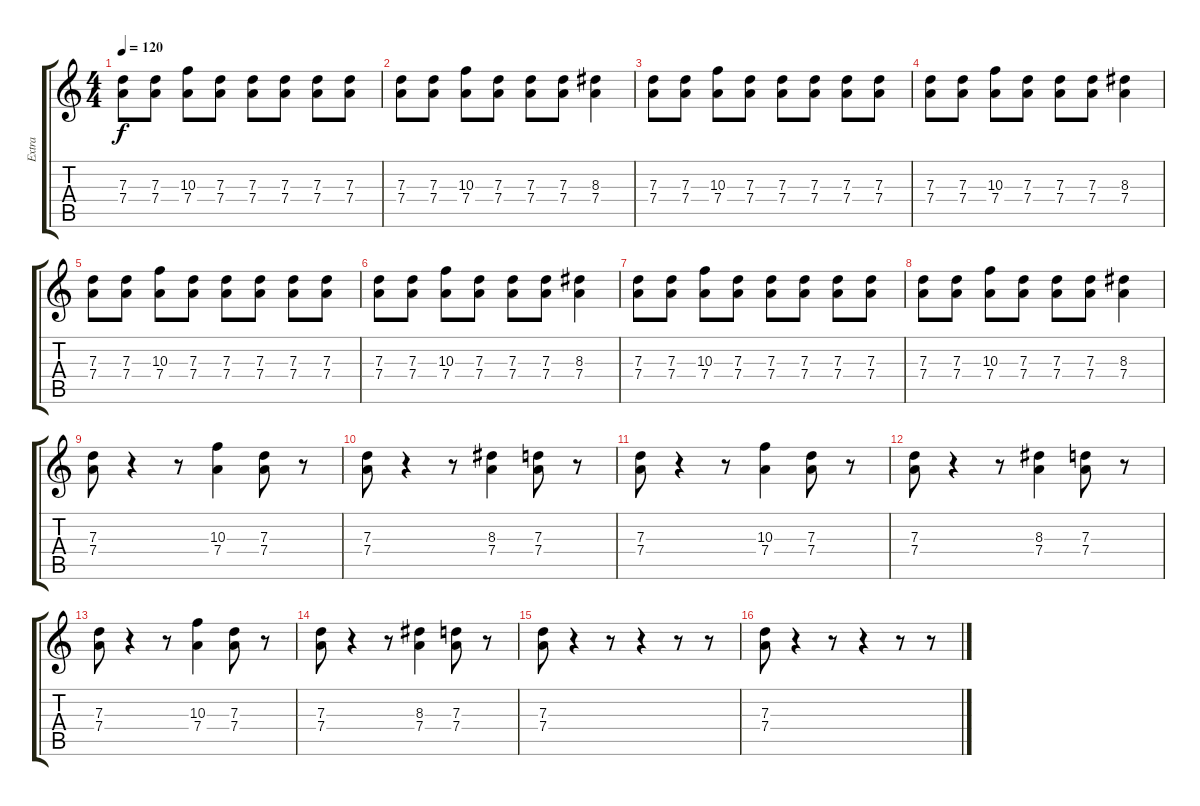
\track ("Extra" "Extra") {instrument distortionguitar}
\staff {score tabs}
\tuning (E4 B3 G3 D3 A2 E2) {hide}
\ts (4 4)
\tempo 120
\clef g2
\ks c
(7.3 7.4).8{dy f instrument distortionguitar} (7.3 7.4).8 (10.3 7.4).8 (7.3 7.4).8 (7.3 7.4).8 (7.3 7.4).8 (7.3 7.4).8 (7.3 7.4).8 |
(7.3 7.4).8 (7.3 7.4).8 (10.3 7.4).8 (7.3 7.4).8 (7.3 7.4).8 (7.3 7.4).8 (8.3 7.4).4 |
(7.3 7.4).8 (7.3 7.4).8 (10.3 7.4).8 (7.3 7.4).8 (7.3 7.4).8 (7.3 7.4).8 (7.3 7.4).8 (7.3 7.4).8 |
(7.3 7.4).8 (7.3 7.4).8 (10.3 7.4).8 (7.3 7.4).8 (7.3 7.4).8 (7.3 7.4).8 (8.3 7.4).4 |
(7.3 7.4).8 (7.3 7.4).8 (10.3 7.4).8 (7.3 7.4).8 (7.3 7.4).8 (7.3 7.4).8 (7.3 7.4).8 (7.3 7.4).8 |
(7.3 7.4).8 (7.3 7.4).8 (10.3 7.4).8 (7.3 7.4).8 (7.3 7.4).8 (7.3 7.4).8 (8.3 7.4).4 |
(7.3 7.4).8 (7.3 7.4).8 (10.3 7.4).8 (7.3 7.4).8 (7.3 7.4).8 (7.3 7.4).8 (7.3 7.4).8 (7.3 7.4).8 |
(7.3 7.4).8 (7.3 7.4).8 (10.3 7.4).8 (7.3 7.4).8 (7.3 7.4).8 (7.3 7.4).8 (8.3 7.4).4 |
(7.3 7.4).8 r.4 r.8 (10.3 7.4).4 (7.3 7.4).8 r.8 |
(7.3 7.4).8 r.4 r.8 (8.3 7.4).4 (7.3 7.4).8 r.8 |
(7.3 7.4).8 r.4 r.8 (10.3 7.4).4 (7.3 7.4).8 r.8 |
(7.3 7.4).8 r.4 r.8 (8.3 7.4).4 (7.3 7.4).8 r.8 |
(7.3 7.4).8 r.4 r.8 (10.3 7.4).4 (7.3 7.4).8 r.8 |
(7.3 7.4).8 r.4 r.8 (8.3 7.4).4 (7.3 7.4).8 r.8 |
(7.3 7.4).8 r.4 r.8 r.4 r.8 r.8 |
(7.3 7.4).8 r.4 r.8 r.4 r.8 r.8
